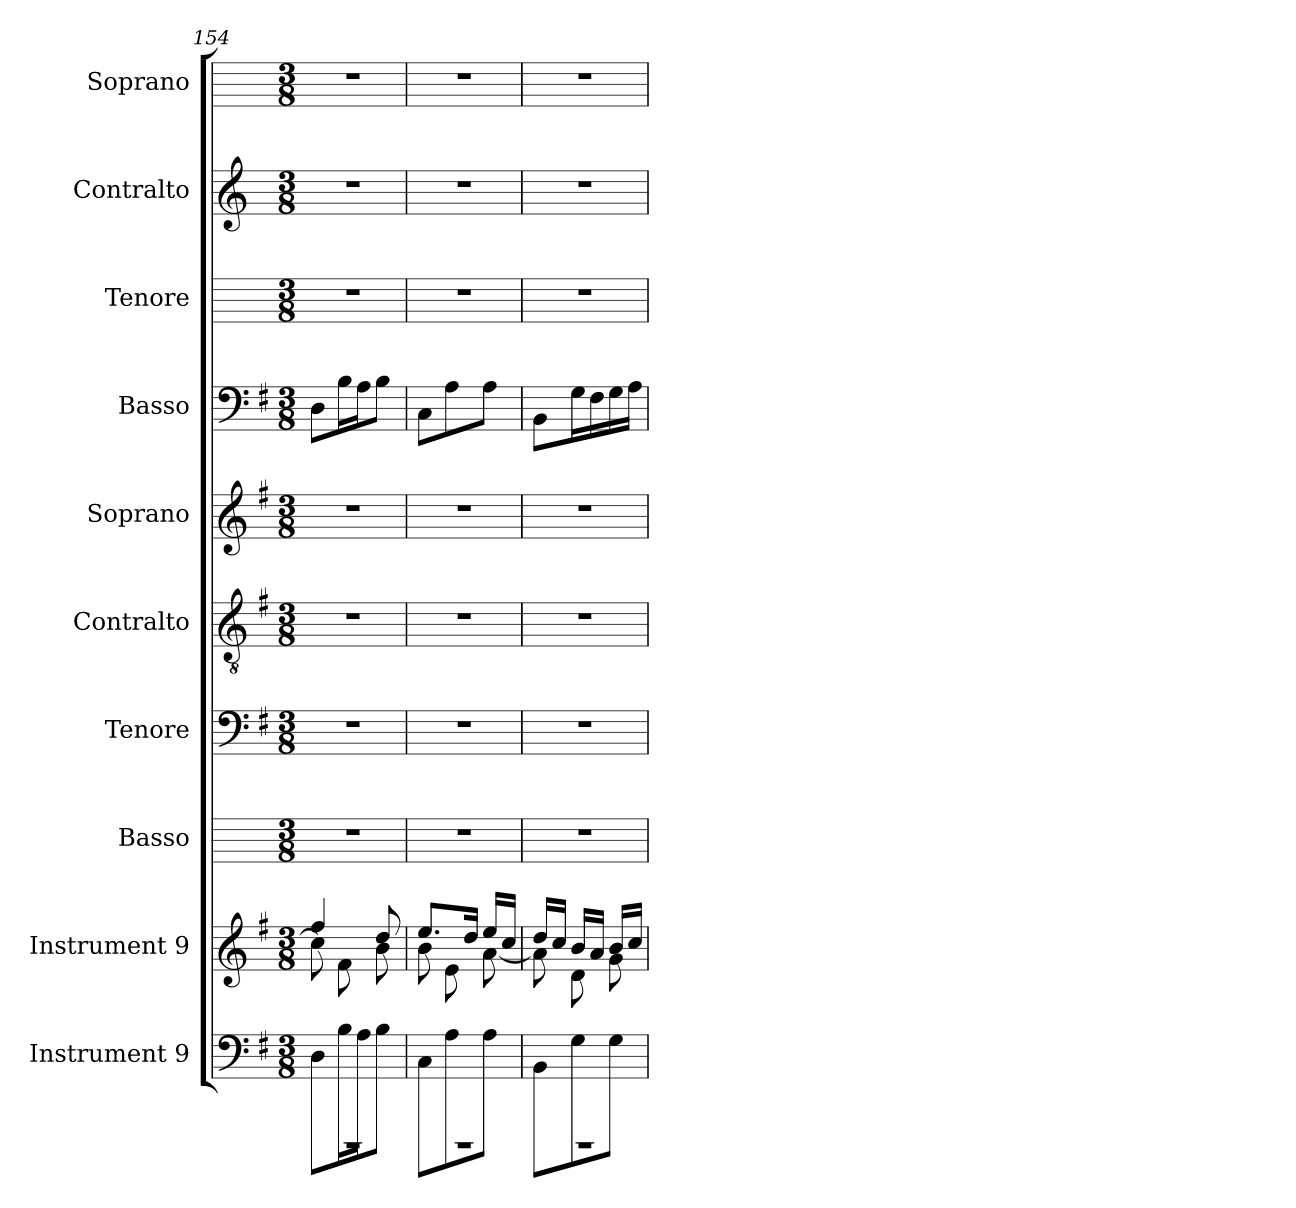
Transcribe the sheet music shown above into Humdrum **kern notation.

**kern	**kern	**kern	**kern	**kern	**kern	**kern	**text	**kern	**kern	**kern
*part10	*part9	*part8	*part7	*part6	*part5	*part4	*part4	*part3	*part2	*part1
*staff10	*staff9	*staff8	*staff7	*staff6	*staff5	*staff4	*staff4	*staff3	*staff2	*staff1
*I"Instrument 9	*I"Instrument 9	*I"Basso	*I"Tenore	*I"Contralto	*I"Soprano	*I"Basso	*	*I"Tenore	*I"Contralto	*I"Soprano
*	*	*	*	*	*	*I'Basso	*	*	*I'Contralto	*
*clefF4	*clefG2	*	*clefF4	*clefGv2	*clefG2	*clefF4	*	*	*clefG2	*
*k[f#]	*k[f#]	*k[]	*k[f#]	*k[f#]	*k[f#]	*k[f#]	*	*k[]	*k[]	*k[]
*G:	*G:	*C:	*G:	*G:	*G:	*G:	*	*C:	*C:	*C:
*M3/8	*M3/8	*M3/8	*M3/8	*M3/8	*M3/8	*M3/8	*	*M3/8	*M3/8	*M3/8
=154	=154	=154	=154	=154	=154	=154	=154	=154	=154	=154
*^	*^	*	*	*	*	*	*	*	*	*
!	!	!	!	!	!	!	!	!	!LO:LY:b:cj	!	!	!
4.rCCC	8D\L	4ff#/	8cc\]	4.r	4.r	4.r	4.r	8D\L	--	4.r	4.r	4.r
!	!	!	!	!	!	!	!	!	!LO:LY:b:cj	!	!	!
.	16B\	.	8f#\	.	.	.	.	16B\	--	.	.	.
!	!	!	!	!	!	!	!	!	!LO:LY:b:cj	!	!	!
.	16A\	.	.	.	.	.	.	16A\	--	.	.	.
!	!	!	!	!	!	!	!	!	!LO:LY:b:cj	!	!	!
.	8B\J	8dd/	8b\	.	.	.	.	8B\J	--	.	.	.
!!LO:LB:g=z
=155	=155	=155	=155	=155	=155	=155	=155	=155	=155	=155	=155	=155
!	!	!	!	!	!	!	!	!	!LO:LY:b:cj	!	!	!
4.rCCC	8C\L	8.ee/L	8b\	4.r	4.r	4.r	4.r	8C\L	--	4.r	4.r	4.r
!	!	!	!	!	!	!	!	!	!LO:LY:b:cj	!	!	!
.	8A\	.	8e\	.	.	.	.	8A\	--	.	.	.
.	.	16dd/J	.	.	.	.	.	.	.	.	.	.
!	!	!	!	!	!	!	!	!	!LO:LY:b:cj	!	!	!
.	8A\J	16ee/L	[<8a\	.	.	.	.	8A\J	--	.	.	.
.	.	16cc/J	.	.	.	.	.	.	.	.	.	.
=156	=156	=156	=156	=156	=156	=156	=156	=156	=156	=156	=156	=156
!	!	!	!	!	!	!	!	!	!LO:LY:b:cj	!	!	!
4.rCCC	8BB\L	16dd/L	8a\]	4.r	4.r	4.r	4.r	8BB\L	--	4.r	4.r	4.r
.	.	16cc/J	.	.	.	.	.	.	.	.	.	.
!	!	!	!	!	!	!	!	!	!LO:LY:b:cj	!	!	!
.	8G\	16b/L	8d\	.	.	.	.	16G\	--	.	.	.
!	!	!	!	!	!	!	!	!	!LO:LY:b:cj	!	!	!
.	.	16a/J	.	.	.	.	.	16F#\	--	.	.	.
!	!	!	!	!	!	!	!	!	!LO:LY:b:cj	!	!	!
.	8G\J	16b/L	8g\	.	.	.	.	16G\	--	.	.	.
!	!	!	!	!	!	!	!	!	!LO:LY:b:cj	!	!	!
.	.	16cc/J	.	.	.	.	.	16A\J	--	.	.	.
*v	*v	*	*	*	*	*	*	*	*	*	*	*
*	*v	*v	*	*	*	*	*	*	*	*	*
=	=	=	=	=	=	=	=	=	=	=
*-	*-	*-	*-	*-	*-	*-	*-	*-	*-	*-
